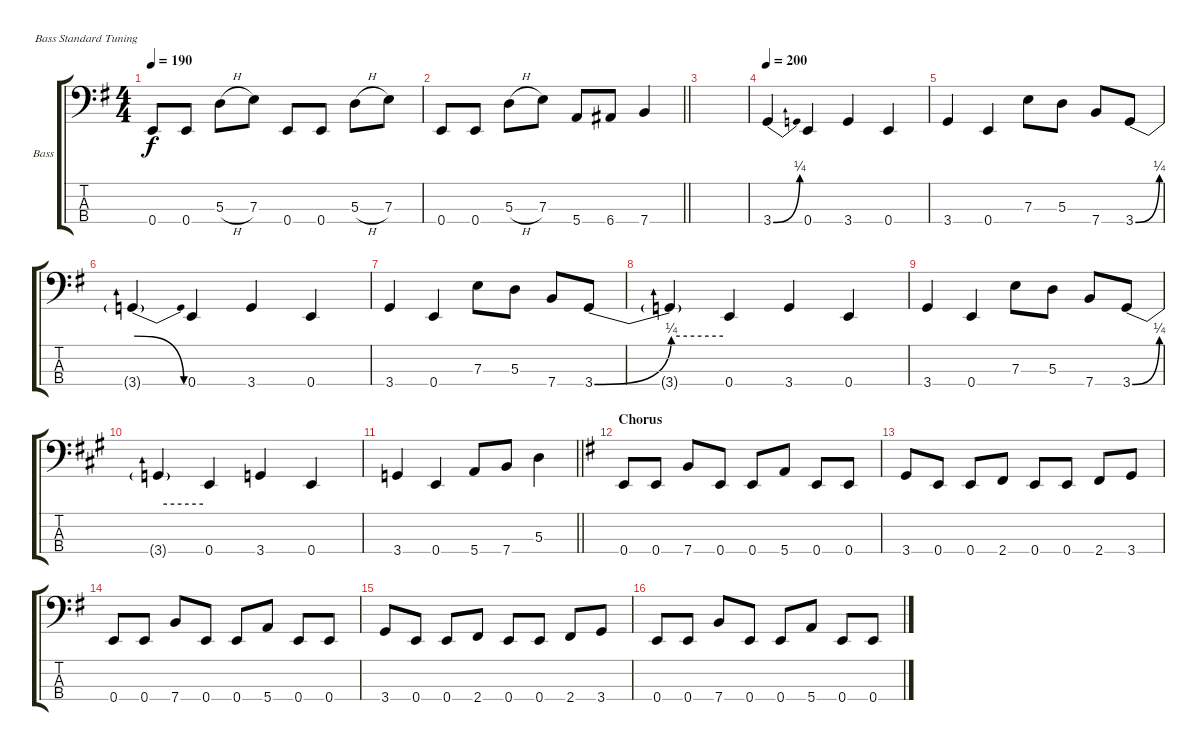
\bracketExtendMode groupsimilarinstruments
\firstSystemTrackNameOrientation horizontal
\otherSystemsTrackNameOrientation horizontal
\track ("Bass" "Bass") {instrument electricbassfinger}
\staff {score tabs}
\tuning (G2 D2 A1 E1)
\ts (4 4)
\tempo 190
\clef f4
\scale
0.40201
\ks g
0.4.8{dy f} 0.4.8 5.3{h}.8 7.3.8 0.4.8 0.4.8 5.3{h}.8 7.3.8 |
\scale
0.442211
\barLineRight lightlight
0.4.8 0.4.8 5.3{h}.8 7.3.8 5.4.8 6.4.8 7.4.4 |
\scale
0.155779 |
\tempo 200
\scale
0.315789 3.4{be (bend 0 0 60 1)}.4 0.4.4 3.4.4 0.4.4 |
\scale
0.368421 3.4.4 0.4.4 7.3.8 5.3.8 7.4.8 3.4{be (bend 0 0 60 1)}.8 |
\scale
0.315789 3.4{be (release 0 1 60 0) t}.4 0.4.4 3.4.4 0.4.4 |
\scale
0.35 3.4.4 0.4.4 7.3.8 5.3.8 7.4.8 3.4{be (bend 0 0 60 1)}.8 |
\scale
0.3 3.4{be (hold 0 1 60 1) t}.4 0.4.4 3.4.4 0.4.4 |
\scale
0.35 3.4.4 0.4.4 7.3.8 5.3.8 7.4.8 3.4{be (bend 0 0 60 1)}.8 |
\scale
0.330827
\ks a
3.4{be (hold 0 1 60 1) t}.4 0.4.4 3.4.4 0.4.4 |
\scale
0.244361
\barLineRight lightlight
3.4.4 0.4.4 5.4.8 7.4.8 5.3.4 |
\section ("" "Chorus")
\scale
0.424812
\ks g
0.4.8 0.4.8 7.4.8 0.4.8 0.4.8 5.4.8 0.4.8 0.4.8 |
\scale
0.333333 3.4.8 0.4.8 0.4.8 2.4.8 0.4.8 0.4.8 2.4.8 3.4.8 |
\scale
0.333333 0.4.8 0.4.8 7.4.8 0.4.8 0.4.8 5.4.8 0.4.8 0.4.8 |
\scale
0.333333 3.4.8 0.4.8 0.4.8 2.4.8 0.4.8 0.4.8 2.4.8 3.4.8 |
\scale
0.333333 0.4.8 0.4.8 7.4.8 0.4.8 0.4.8 5.4.8 0.4.8 0.4.8
